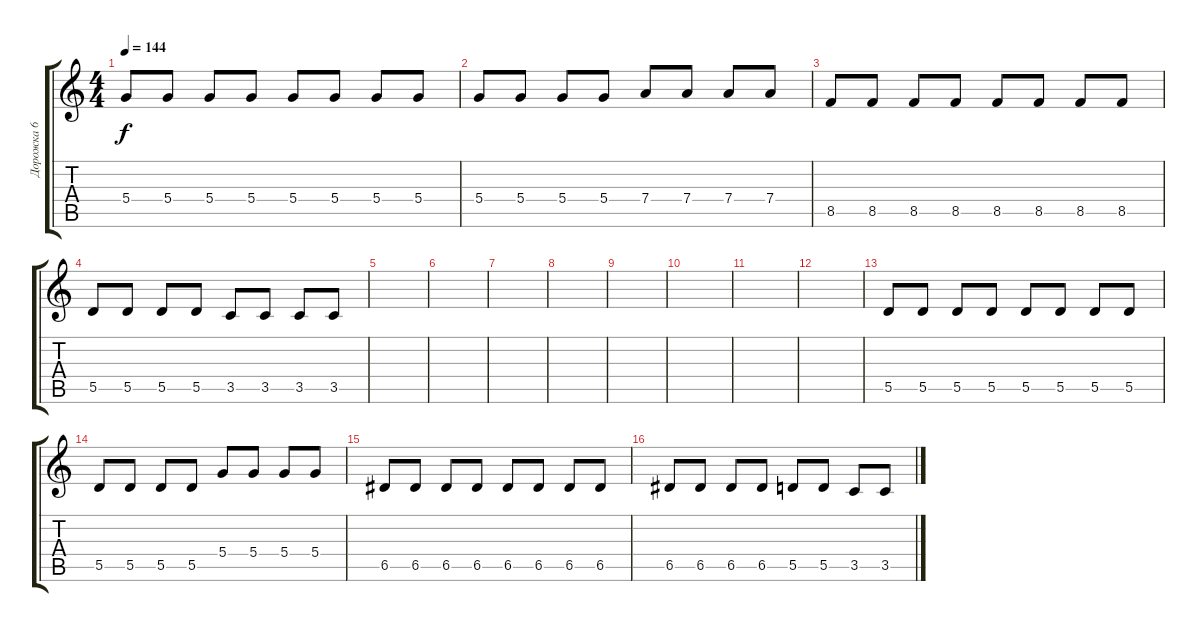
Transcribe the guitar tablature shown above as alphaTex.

\track ("Дорожка 6" "Дорожка 6") {instrument distortionguitar}
\staff {score tabs}
\tuning (E4 B3 G3 D3 A2 E2) {hide}
\ts (4 4)
\tempo 144
\clef g2
\ks c
5.4.8{dy f} 5.4.8 5.4.8 5.4.8 5.4.8 5.4.8 5.4.8 5.4.8 |
5.4.8 5.4.8 5.4.8 5.4.8 7.4.8 7.4.8 7.4.8 7.4.8 |
8.5.8 8.5.8 8.5.8 8.5.8 8.5.8 8.5.8 8.5.8 8.5.8 |
5.5.8 5.5.8 5.5.8 5.5.8 3.5.8 3.5.8 3.5.8 3.5.8 |
|
|
|
|
|
|
|
|
5.5.8 5.5.8 5.5.8 5.5.8 5.5.8 5.5.8 5.5.8 5.5.8 |
5.5.8 5.5.8 5.5.8 5.5.8 5.4.8 5.4.8 5.4.8 5.4.8 |
6.5.8 6.5.8 6.5.8 6.5.8 6.5.8 6.5.8 6.5.8 6.5.8 |
6.5.8 6.5.8 6.5.8 6.5.8 5.5.8 5.5.8 3.5.8 3.5.8
